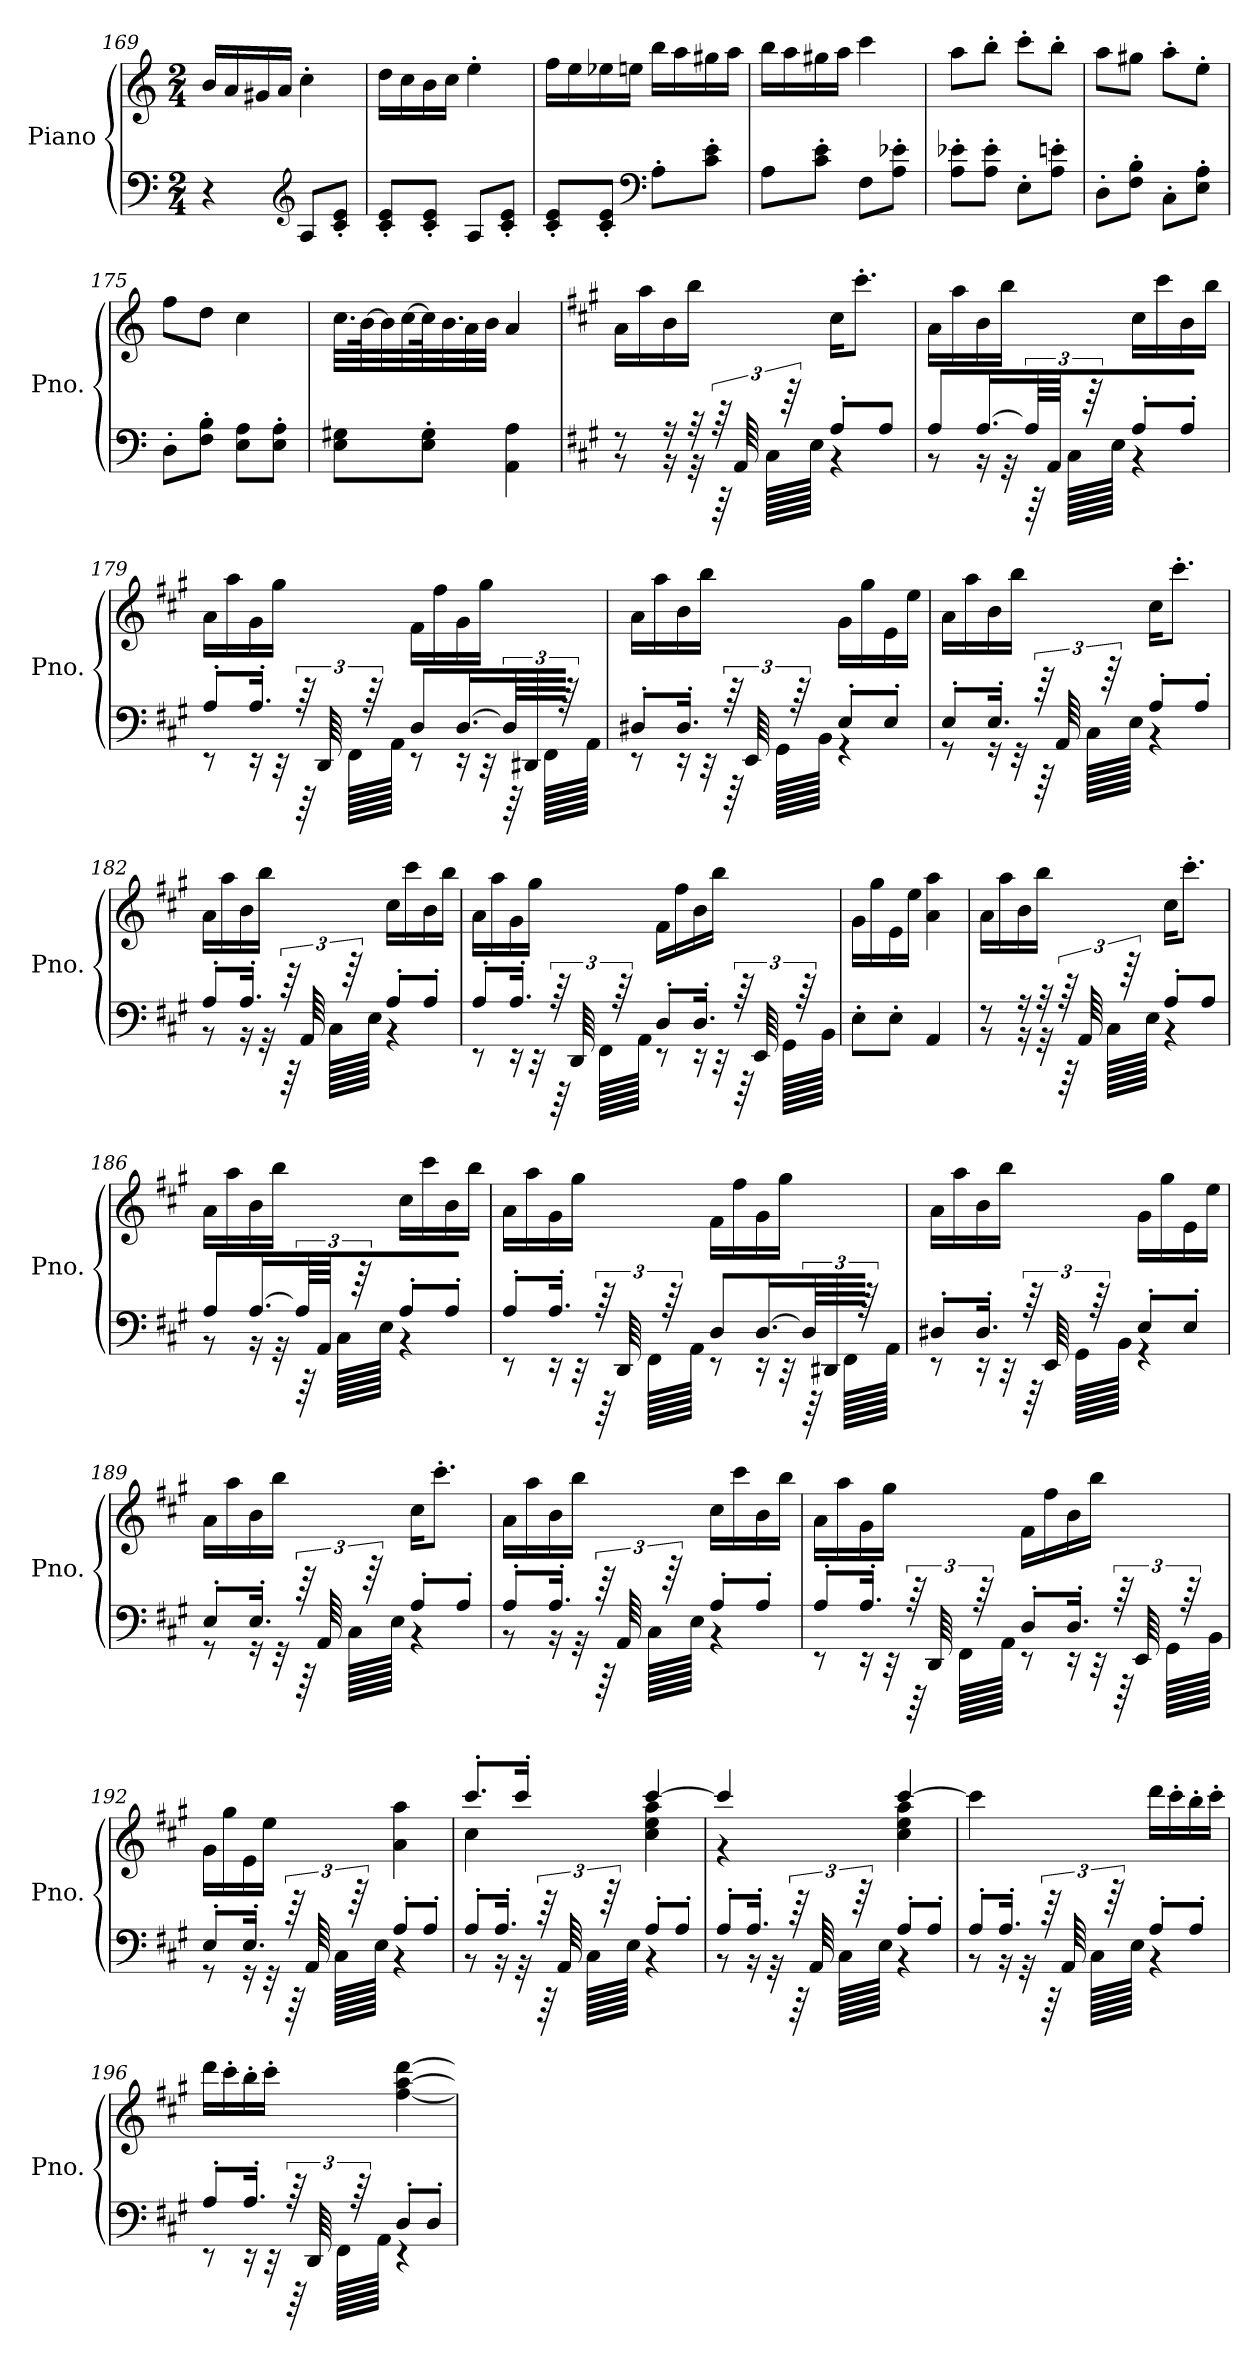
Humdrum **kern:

**kern	**kern
*part2	*part1
*staff2	*staff1
*I"Piano	*I"Piano
*I'Pno.	*I'Pno.
*clefF4	*clefG2
*k[]	*k[]
*M2/4	*M2/4
=169	=169
4r	16b/LL
.	16a/
.	16g#X/
.	16a/JJ
*clefG2	*
8A/L	4cc'\
8c/' 8e/'J	.
=170	=170
8c/' 8e/'L	16dd\LL
.	16cc\
8c/' 8e/'J	16b\
.	16cc\JJ
8A/L	4ee'\
8c/' 8e/'J	.
!!LO:PB:g=z
=171	=171
8c/' 8e/'L	16ff\LL
.	16ee\
8c/' 8e/'J	16ee-X\
.	16een\JJ
*clefF4	*
8A'\L	16bb\LL
.	16aa\
8c\' 8e\'J	16gg#X\
.	16aa\JJ
=172	=172
8A\L	16bb\LL
.	16aa\
8c\' 8e\'J	16gg#X\
.	16aa\JJ
8F\L	4ccc\
8A\' 8e-X\'J	.
=173	=173
8A\' 8e-X\'L	8aa\L
8A\' 8e-\'J	8bb'\J
8E'\L	8ccc'\L
8A\' 8en\'J	8bb'\J
=174	=174
8D'\L	8aa\L
8F\' 8B\'J	8gg#X\J
8C'\L	8aa'\L
8E\' 8A\'J	8ee'\J
=175	=175
8D'\L	8ff\L
8F\' 8B\'J	8dd\J
8E\ 8A\L	4cc\
8E\' 8A\'J	.
!!LO:LB:g=z
=176	=176
8E\ 8G#X\L	32.cc\LLL
.	[64b\K
.	32b\]
.	[32cc\
8E\' 8G#\'J	64cc\K]
.	32.b\
.	32a\
.	32b\JJJ
4AA\ 4A\	4a/
=177	=177
*k[f#c#g#]	*k[f#c#g#]
*^	*
8r	8r	16a\LL
.	.	16aa\
16r	16r	16b\
32r	32r	16bb\JJ
96r	64r	.
96AA/	.	.
.	128C#\LLLLL	.
96r	.	.
.	128E\JJJJJ	.
8A'/L	4r	16cc#\KL
.	.	8.ccc#'\J
8A/J	.	.
=178	=178	=178
8A/L	8r	16a\LL
.	.	16aa\
[16.A/L	16r	16b\
.	32r	16bb\JJ
96A/LL]	64r	.
96AA/JJJJ	.	.
.	128C#\LLLLL	.
96r	.	.
.	128E\JJJJJ	.
8A'/L	4r	16cc#\LL
.	.	16ccc#\
8A'/J	.	16b\
.	.	16bb\JJ
!!LO:LB:g=z
=179	=179	=179
8A'/L	8r	16a\LL
.	.	16aa\
16.A'/Jk	16r	16g#\
.	32r	16gg#\JJ
96r	64r	.
96DD/	.	.
.	128FF#\LLLLL	.
96r	.	.
.	128AA\JJJJJ	.
8D/L	8r	16f#\LL
.	.	16ff#\
[16.D/L	16r	16g#\
.	32r	16gg#\JJ
96D/LL]	64r	.
96DD#X/JJJJ	.	.
.	128FF#\LLLLL	.
96r	.	.
.	128AA\JJJJJ	.
=180	=180	=180
8D#X'/L	8r	16a\LL
.	.	16aa\
16.D#'/Jk	16r	16b\
.	32r	16bb\JJ
96r	64r	.
96EE/	.	.
.	128GG#\LLLLL	.
96r	.	.
.	128BB\JJJJJ	.
8E'/L	4r	16g#\LL
.	.	16gg#\
8E'/J	.	16e\
.	.	16ee\JJ
!!LO:LB:g=z
=181	=181	=181
8E'/L	8r	16a\LL
.	.	16aa\
16.E'/Jk	16r	16b\
.	32r	16bb\JJ
96r	64r	.
96AA/	.	.
.	128C#\LLLLL	.
96r	.	.
.	128E\JJJJJ	.
8A'/L	4r	16cc#\KL
.	.	8.ccc#'\J
8A'/J	.	.
=182	=182	=182
8A'/L	8r	16a\LL
.	.	16aa\
16.A'/Jk	16r	16b\
.	32r	16bb\JJ
96r	64r	.
96AA/	.	.
.	128C#\LLLLL	.
96r	.	.
.	128E\JJJJJ	.
8A'/L	4r	16cc#\LL
.	.	16ccc#\
8A'/J	.	16b\
.	.	16bb\JJ
!!LO:LB:g=z
=183	=183	=183
8A'/L	8r	16a\LL
.	.	16aa\
16.A'/Jk	16r	16g#\
.	32r	16gg#\JJ
96r	64r	.
96DD/	.	.
.	128FF#\LLLLL	.
96r	.	.
.	128AA\JJJJJ	.
8D'/L	8r	16f#\LL
.	.	16ff#\
16.D'/Jk	16r	16b\
.	32r	16bb\JJ
96r	64r	.
96EE/	.	.
.	128GG#\LLLLL	.
96r	.	.
.	128BB\JJJJJ	.
*v	*v	*
=184	=184
8E'\L	16g#\LL
.	16gg#\
8E'\J	16e\
.	16ee\JJ
4AA/	4a\ 4aa\
=185	=185
*^	*
8r	8r	16a\LL
.	.	16aa\
16r	16r	16b\
32r	32r	16bb\JJ
96r	64r	.
96AA/	.	.
.	128C#\LLLLL	.
96r	.	.
.	128E\JJJJJ	.
8A'/L	4r	16cc#\KL
.	.	8.ccc#'\J
8A/J	.	.
!!LO:LB:g=z
=186	=186	=186
8A/L	8r	16a\LL
.	.	16aa\
[16.A/L	16r	16b\
.	32r	16bb\JJ
96A/LL]	64r	.
96AA/JJJJ	.	.
.	128C#\LLLLL	.
96r	.	.
.	128E\JJJJJ	.
8A'/L	4r	16cc#\LL
.	.	16ccc#\
8A'/J	.	16b\
.	.	16bb\JJ
=187	=187	=187
8A'/L	8r	16a\LL
.	.	16aa\
16.A'/Jk	16r	16g#\
.	32r	16gg#\JJ
96r	64r	.
96DD/	.	.
.	128FF#\LLLLL	.
96r	.	.
.	128AA\JJJJJ	.
8D/L	8r	16f#\LL
.	.	16ff#\
[16.D/L	16r	16g#\
.	32r	16gg#\JJ
96D/LL]	64r	.
96DD#X/JJJJ	.	.
.	128FF#\LLLLL	.
96r	.	.
.	128AA\JJJJJ	.
!!LO:PB:g=z
=188	=188	=188
8D#X'/L	8r	16a\LL
.	.	16aa\
16.D#'/Jk	16r	16b\
.	32r	16bb\JJ
96r	64r	.
96EE/	.	.
.	128GG#\LLLLL	.
96r	.	.
.	128BB\JJJJJ	.
8E'/L	4r	16g#\LL
.	.	16gg#\
8E'/J	.	16e\
.	.	16ee\JJ
=189	=189	=189
8E'/L	8r	16a\LL
.	.	16aa\
16.E'/Jk	16r	16b\
.	32r	16bb\JJ
96r	64r	.
96AA/	.	.
.	128C#\LLLLL	.
96r	.	.
.	128E\JJJJJ	.
8A'/L	4r	16cc#\KL
.	.	8.ccc#'\J
8A'/J	.	.
=190	=190	=190
8A'/L	8r	16a\LL
.	.	16aa\
16.A'/Jk	16r	16b\
.	32r	16bb\JJ
96r	64r	.
96AA/	.	.
.	128C#\LLLLL	.
96r	.	.
.	128E\JJJJJ	.
8A'/L	4r	16cc#\LL
.	.	16ccc#\
8A'/J	.	16b\
.	.	16bb\JJ
!!LO:LB:g=z
=191	=191	=191
8A'/L	8r	16a\LL
.	.	16aa\
16.A'/Jk	16r	16g#\
.	32r	16gg#\JJ
96r	64r	.
96DD/	.	.
.	128FF#\LLLLL	.
96r	.	.
.	128AA\JJJJJ	.
8D'/L	8r	16f#\LL
.	.	16ff#\
16.D'/Jk	16r	16b\
.	32r	16bb\JJ
96r	64r	.
96EE/	.	.
.	128GG#\LLLLL	.
96r	.	.
.	128BB\JJJJJ	.
=192	=192	=192
8E'/L	8r	16g#\LL
.	.	16gg#\
16.E'/Jk	16r	16e\
.	32r	16ee\JJ
96r	64r	.
96AA/	.	.
.	128C#\LLLLL	.
96r	.	.
.	128E\JJJJJ	.
8A'/L	4r	4a\ 4aa\
8A'/J	.	.
!!LO:LB:g=z
=193	=193	=193
*	*	*^
8A'/L	8r	8.ccc#'/L	4cc#\
16.A'/Jk	16r	.	.
.	32r	16ccc#'/Jk	.
96r	64r	.	.
96AA/	.	.	.
.	128C#\LLLLL	.	.
96r	.	.	.
.	128E\JJJJJ	.	.
8A'/L	4r	[4ccc#/	4cc#\ 4ee\ 4aa\
8A'/J	.	.	.
=194	=194	=194	=194
8A'/L	8r	4ccc#/]	4r
16.A'/Jk	16r	.	.
.	32r	.	.
96r	64r	.	.
96AA/	.	.	.
.	128C#\LLLLL	.	.
96r	.	.	.
.	128E\JJJJJ	.	.
8A'/L	4r	[4ccc#/	4cc#\ 4ee\ 4aa\
8A'/J	.	.	.
*	*	*v	*v
=195	=195	=195
8A'/L	8r	4ccc#\]
16.A'/Jk	16r	.
.	32r	.
96r	64r	.
96AA/	.	.
.	128C#\LLLLL	.
96r	.	.
.	128E\JJJJJ	.
8A'/L	4r	16ddd\LL
.	.	16ccc#'\
8A'/J	.	16bb'\
.	.	16ccc#'\JJ
!!LO:LB:g=z
=196	=196	=196
8A'/L	8r	16ddd\LL
.	.	16ccc#'\
16.A'/Jk	16r	16bb'\
.	32r	16ccc#'\JJ
96r	64r	.
96DD/	.	.
.	128FF#\LLLLL	.
96r	.	.
.	128AA\JJJJJ	.
8D'/L	4r	[4ff#\ [4aa\ [4ddd\
8D'/J	.	.
*v	*v	*
=	=
*-	*-
